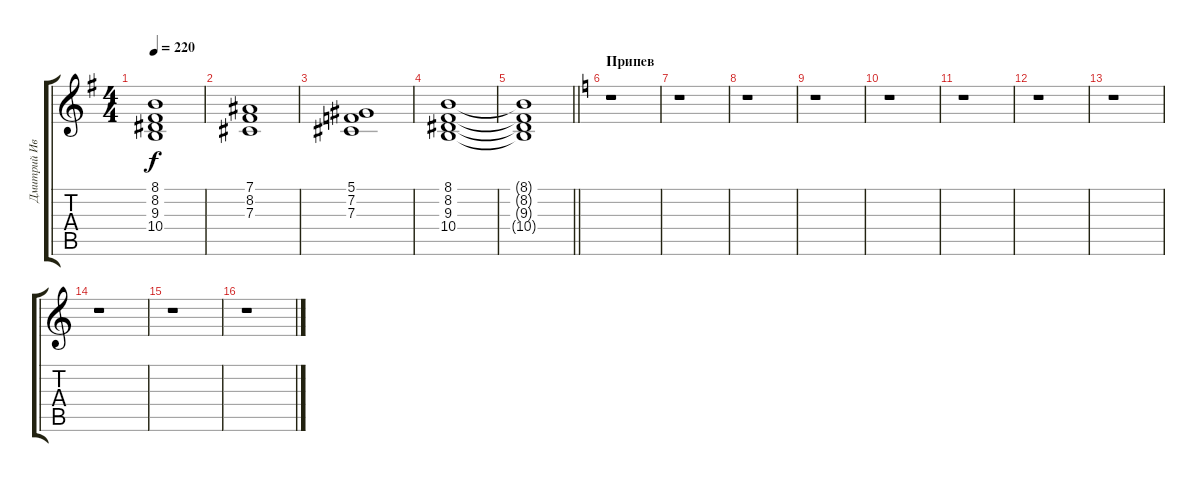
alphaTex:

\track ("Дмитрий Иванов" "Дмитрий Ив") {instrument stringensemble1}
\staff {score tabs}
\tuning (Eb4 Bb3 Gb3 Db3 Ab2 Eb2) {hide}
\ts (4 4)
\tempo 220
\clef g2
\ks g
(8.1{t} 8.2{t} 9.3{t} 10.4{t}).1{dy f} |
(7.1 8.2 7.3).1 |
(5.1 7.2 7.3).1 |
(8.1 8.2 9.3 10.4).1 |
\barLineRight lightlight
(8.1{t} 8.2{t} 9.3{t} 10.4{t}).1 |
\section ("" "Припев")
\ks c
r.1 |
r.1 |
r.1 |
r.1 |
r.1 |
r.1 |
r.1 |
r.1 |
r.1 |
r.1 |
r.1
